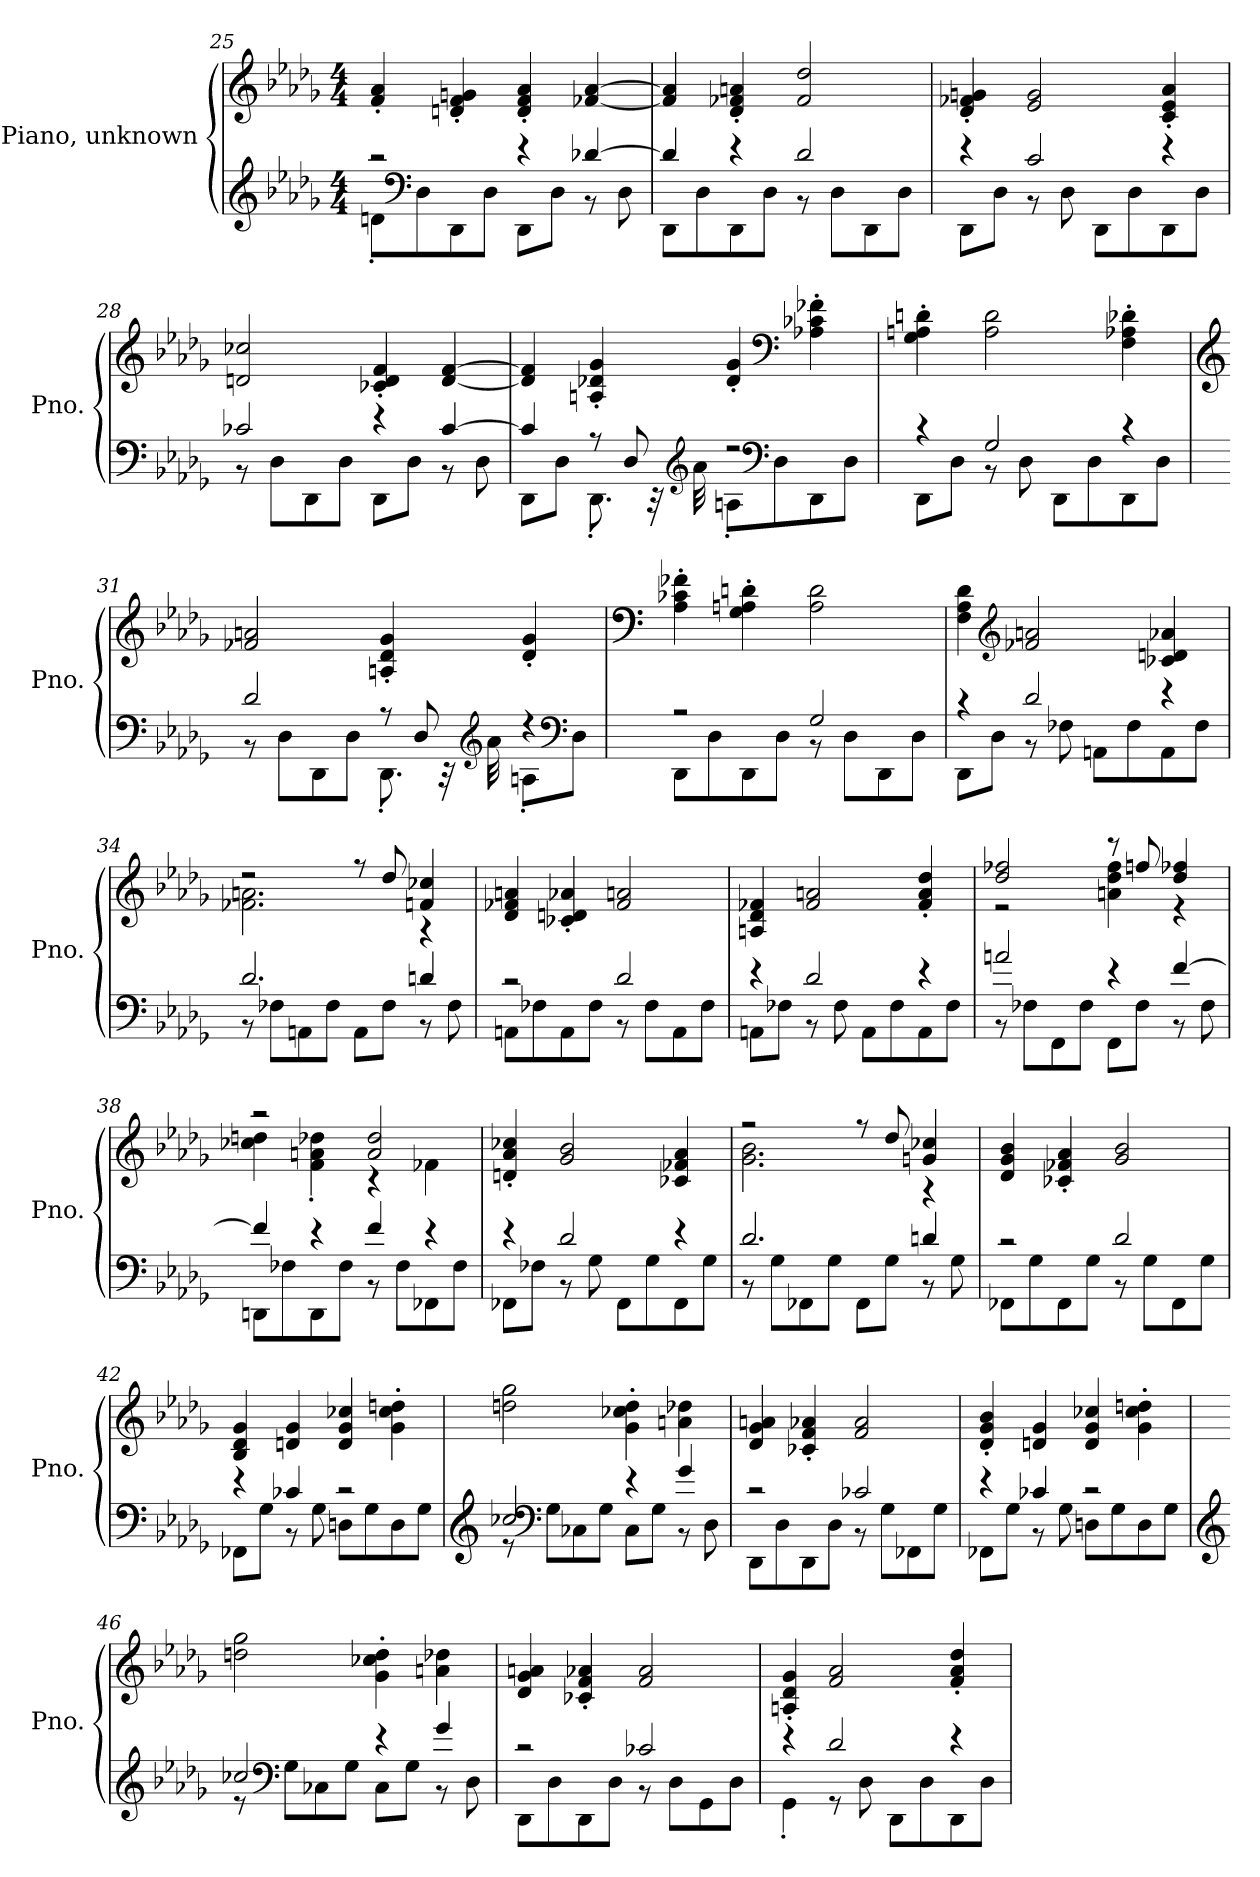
**kern	**kern
*part1	*part1
*staff2	*staff1
*I"Piano, unknown	*
*I'Pno.	*
!!LO:LB:g=z
*clefG2	*clefG2
*k[b-e-a-d-g-]	*k[b-e-a-d-g-]
*M4/4	*M4/4
=25	=25
*^	*
2r	8dn'\L	4f/' 4a-/'
*clefF4	*	*
.	8D-\	.
.	8DD-\	4dn/' 4f/' 4gn/'
.	8D-\J	.
4r	8DD-\L	4d/' 4f/' 4a-/'
.	8D-\J	.
[4d-X/	8r	[4f-X/ [4a-/
.	8D-\	.
=26	=26	=26
4d-/]	8DD-\L	4f-/] 4a-/]
.	8D-\	.
4r	8DD-\	4d-/' 4f-X/' 4an/'
.	8D-\J	.
2d-/	8r	2f-/ 2dd-/
.	8D-\L	.
.	8DD-\	.
.	8D-\J	.
=27	=27	=27
4r	8DD-\L	4d-/' 4f-X/' 4gn/'
.	8D-\J	.
2c/	8r	2e-/ 2g/
.	8D-\	.
.	8DD-\L	.
.	8D-\	.
4r	8DD-\	4c/' 4e-/' 4a-/'
.	8D-\J	.
=28	=28	=28
2c-X/	8r	2dn/ 2cc-X/
.	8D-\L	.
.	8DD-\	.
.	8D-\J	.
4r	8DD-\L	4c-X/' 4d/' 4f/'
.	8D-\J	.
[4c-/	8r	[4d/ [4f/
.	8D-\	.
!!LO:LB:g=z
=29	=29	=29
4c-/]	8DD-\L	4d/] 4f/]
.	8D-\J	.
8r	8.DD-'\	4An/' 4d-X/' 4g-/'
8D-/	.	.
.	32r	.
*clefG2	*	*
.	32a-\	.
2r	8An'\L	4d-/' 4g-/'
*clefF4	*	*
.	8D-\	.
*	*	*clefF4
.	8DD-\	4A-X\' 4c-X\' 4f-X\'
.	8D-\J	.
=30	=30	=30
4r	8DD-\L	4G-\' 4An\' 4dn\'
.	8D-\J	.
2G-/	8r	2A\ 2d\
.	8D-\	.
.	8DD-\L	.
.	8D-\	.
4r	8DD-\	4F\' 4A-X\' 4d-X\'
.	8D-\J	.
!!LO:LB:g=z
=31	=31	=31
*	*	*clefG2
2d-/	8r	2f-X/ 2an/
.	8D-\L	.
.	8DD-\	.
.	8D-\J	.
8r	8.DD-'\	4An/' 4d-/' 4g-/'
8D-/	.	.
.	32r	.
*clefG2	*	*
.	32a-\	.
4r	8An'\L	4d-/' 4g-/'
*clefF4	*	*
.	8D-\J	.
=32	=32	=32
*	*	*clefF4
2r	8DD-\L	4A-\' 4c-X\' 4f-X\'
.	8D-\	.
.	8DD-\	4G-\' 4An\' 4dn\'
.	8D-\J	.
2G-/	8r	2A\ 2d\
.	8D-\L	.
.	8DD-\	.
.	8D-\J	.
=33	=33	=33
4r	8DD-\L	4F\ 4A-\ 4d-\
.	8D-\J	.
*	*	*clefG2
2d-/	8r	2f-X/ 2an/
.	8F-X\	.
.	8AAn\L	.
.	8F-\	.
4r	8AA\	4c-X/ 4dn/ 4a-X/
.	8F-\J	.
!!LO:LB:g=z
=34	=34	=34
*	*	*^
2.d-/	8r	2r	2.f-X\ 2.an\
.	8F-X\L	.	.
.	8AAn\	.	.
.	8F-\J	.	.
.	8AA\L	8r	.
.	8F-\J	8dd-/	.
4dn/	8r	4fn/ 4cc-X/	4r
.	8F-\	.	.
*	*	*v	*v
=35	=35	=35
2r	8AAn\L	4d-/ 4f-X/ 4an/
.	8F-X\	.
.	8AA\	4c-X/' 4dn/' 4a-X/'
.	8F-\J	.
2d-/	8r	2f-/ 2an/
.	8F-\L	.
.	8AA\	.
.	8F-\J	.
=36	=36	=36
4r	8AAn\L	4An/ 4d-/ 4f-X/
.	8F-X\J	.
2d-/	8r	2f-/ 2an/
.	8F-\	.
.	8AA\L	.
.	8F-\	.
4r	8AA\	4f-/' 4a/' 4dd-/'
.	8F-\J	.
!!LO:LB:g=z
=37	=37	=37
*	*	*^
2an/	8r	2dd-/ 2ff-X/	2r
.	8F-X\L	.	.
.	8FF\	.	.
.	8F-\J	.	.
4r	8FF\L	8r	4an\ 4dd-\ 4ff-\
.	8F-\J	8ffn/	.
[4f/	8r	4dd-/ 4ff-X/	4r
.	8F-\	.	.
=38	=38	=38	=38
4f/]	8DDn\L	2r	4cc-X\ 4ddn\
.	8F-X\	.	.
4r	8DD\	.	4f\' 4an\' 4dd-X\'
.	8F-\J	.	.
4f/	8r	2a/ 2dd-/	4r
.	8F-\L	.	.
4r	8FF-X\	.	4f-X\
.	8F-\J	.	.
*	*	*v	*v
=39	=39	=39
4r	8FF-X\L	4dn/' 4a-/' 4cc-X/'
.	8F-X\J	.
2d-/	8r	2g-/ 2b-/
.	8G-\	.
.	8FF-\L	.
.	8G-\	.
4r	8FF-\	4c-X/ 4f-X/ 4a-/
.	8G-\J	.
!!LO:PB:g=z
=40	=40	=40
*	*	*^
2.d-/	8r	2r	2.g-\ 2.b-\
.	8G-\L	.	.
.	8FF-X\	.	.
.	8G-\J	.	.
.	8FF-\L	8r	.
.	8G-\J	8dd-/	.
4dn/	8r	4gn/ 4cc-X/	4r
.	8G-\	.	.
*	*	*v	*v
=41	=41	=41
2r	8FF-X\L	4d-/ 4g-/ 4b-/
.	8G-\	.
.	8FF-\	4c-X/' 4f-X/' 4a-/'
.	8G-\J	.
2d-/	8r	2g-/ 2b-/
.	8G-\L	.
.	8FF-\	.
.	8G-\J	.
=42	=42	=42
4r	8FF-X\L	4B-/ 4d-/ 4g-/
.	8G-\J	.
4c-X/	8r	4dn/ 4g-/
.	8G-\	.
2r	8Dn\L	4d/ 4g-/ 4cc-X/
.	8G-\	.
.	8D\	4g-\' 4cc-\' 4ddn\'
.	8G-\J	.
!!LO:LB:g=z
=43	=43	=43
*clefG2	*	*
2cc-X/	8r	2ddn\ 2gg-\
*clefF4	*	*
.	8G-\L	.
.	8C-X\	.
.	8G-\J	.
4r	8C-\L	4g-\' 4cc-X\' 4dd\'
.	8G-\J	.
4g-/	8r	4an\ 4dd-X\
.	8D-\	.
=44	=44	=44
2r	8DD-\L	4d-/ 4g-/ 4an/
.	8D-\	.
.	8DD-\	4c-X/' 4f/' 4a-X/'
.	8D-\J	.
2c-X/	8r	2f/ 2a-/
.	8G-\L	.
.	8FF-X\	.
.	8G-\J	.
=45	=45	=45
4r	8FF-X\L	4d-/' 4g-/' 4b-/'
.	8G-\J	.
4c-X/	8r	4dn/ 4g-/
.	8G-\	.
2r	8Dn\L	4d/ 4g-/ 4cc-X/
.	8G-\	.
.	8D\	4g-\' 4cc-\' 4ddn\'
.	8G-\J	.
!!LO:LB:g=z
=46	=46	=46
*clefG2	*	*
2cc-X/	8r	2ddn\ 2gg-\
*clefF4	*	*
.	8G-\L	.
.	8C-X\	.
.	8G-\J	.
4r	8C-\L	4g-\' 4cc-X\' 4dd\'
.	8G-\J	.
4g-/	8r	4an\ 4dd-X\
.	8D-\	.
=47	=47	=47
2r	8DD-\L	4d-/ 4g-/ 4an/
.	8D-\	.
.	8DD-\	4c-X/' 4f/' 4a-X/'
.	8D-\J	.
2c-X/	8r	2f/ 2a-/
.	8D-\L	.
.	8GG-\	.
.	8D-\J	.
=48	=48	=48
4r	4GG-'\	4An/' 4d-/' 4g-/'
2d-/	8r	2f/ 2a-/
.	8D-\	.
.	8DD-\L	.
.	8D-\	.
4r	8DD-\	4f/' 4a-/' 4dd-/'
.	8D-\J	.
*v	*v	*
=	=
*-	*-
